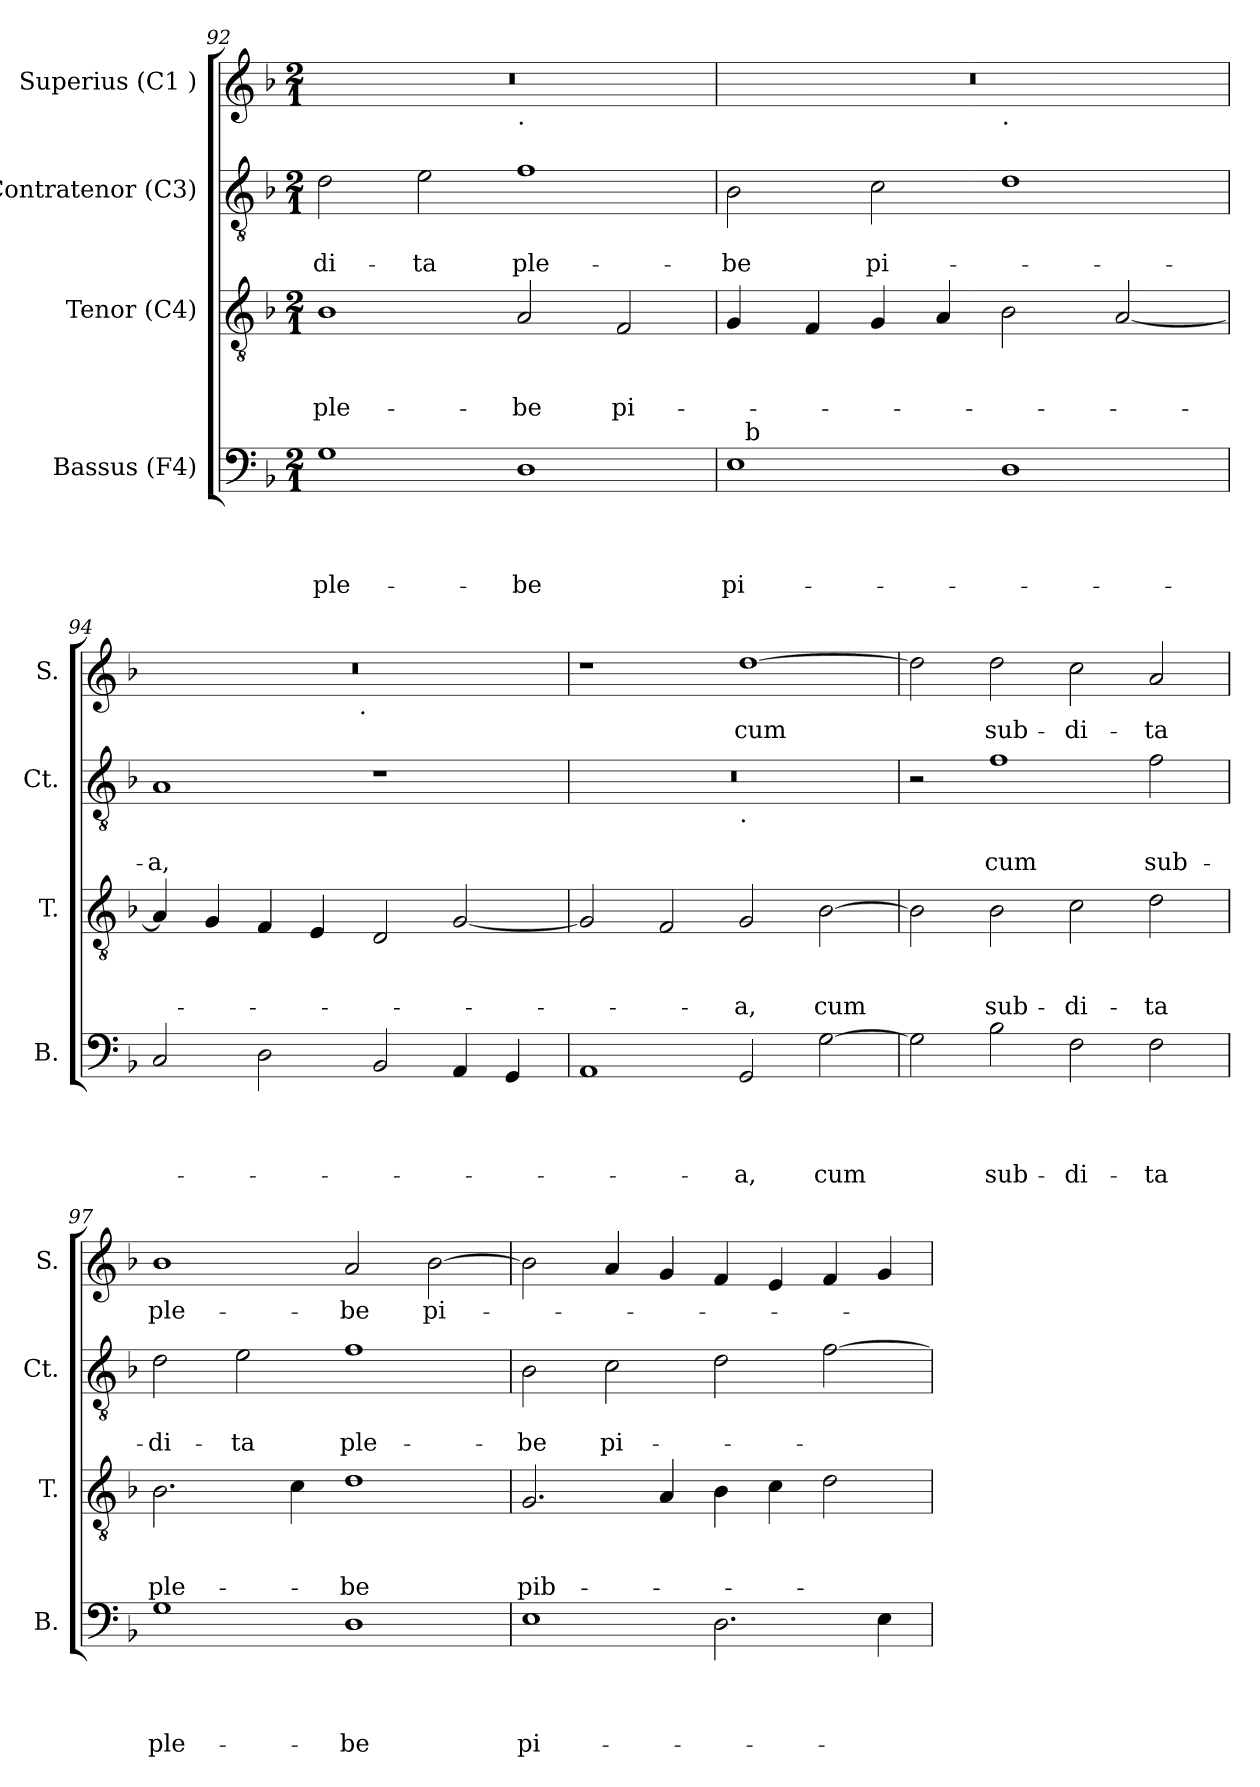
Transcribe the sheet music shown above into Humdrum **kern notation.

**kern	**text	**text	**text	**text	**kern	**text	**text	**text	**kern	**text	**text	**kern	**text
*part4	*part4	*part4	*part4	*part4	*part3	*part3	*part3	*part3	*part2	*part2	*part2	*part1	*part1
*staff4	*staff4	*staff4	*staff4	*staff4	*staff3	*staff3	*staff3	*staff3	*staff2	*staff2	*staff2	*staff1	*staff1
*I"Bassus (F4)	*	*	*	*	*I"Tenor (C4)	*	*	*	*I"Contratenor (C3)	*	*	*I"Superius (C1 )	*
*I'B.	*	*	*	*	*I'T.	*	*	*	*I'Ct.	*	*	*I'S.	*
*clefF4	*	*	*	*	*clefGv2	*	*	*	*clefGv2	*	*	*clefG2	*
*k[b-]	*	*	*	*	*k[b-]	*	*	*	*k[b-]	*	*	*k[b-]	*
*F:	*	*	*	*	*F:	*	*	*	*F:	*	*	*F:	*
*M2/1	*	*	*	*	*M2/1	*	*	*	*M2/1	*	*	*M2/1	*
=92	=92	=92	=92	=92	=92	=92	=92	=92	=92	=92	=92	=92	=92
!	!	!	!	!LO:LY:b	!	!	!	!LO:LY:b	!	!	!LO:LY:b	!	!
*	*	*	*	*	*	*	*	*	*	*	*	*^	*
1G	.	.	.	ple-	1B-	.	.	ple-	2d\	.	-di-	0r	1ryy	.
!	!	!	!	!	!	!	!	!	!	!	!LO:LY:b	!	!	!
.	.	.	.	.	.	.	.	.	2e\	.	-ta	.	.	.
!	!	!	!	!	!	!	!	!	!	!	!	!	!LO:TX:b:t=.	!
!	!	!	!	!LO:LY:b	!	!	!	!LO:LY:b	!	!	!LO:LY:b	!	!	!
1D	.	.	.	-be	2A/	.	.	-be	1f	.	ple-	.	1ryy	.
!	!	!	!	!	!	!	!	!LO:LY:b	!	!	!	!	!	!
.	.	.	.	.	2F/	.	.	pi-	.	.	.	.	.	.
=93	=93	=93	=93	=93	=93	=93	=93	=93	=93	=93	=93	=93	=93	=93
!	!	!	!	!LO:LY:b	!	!	!	!	!	!	!LO:LY:b	!	!	!
*^	*	*	*	*	*	*	*	*	*	*	*	*	*	*
1E	32ryy	.	.	.	pi-	4G/	.	.	.	2B-\	.	-be	0r	1ryy	.
!	!LO:TX:a:t=b	!	!	!	!	!	!	!	!	!	!	!	!	!	!
.	1ryy	.	.	.	.	.	.	.	.	.	.	.	.	.	.
.	.	.	.	.	.	4F/	.	.	.	.	.	.	.	.	.
!	!	!	!	!	!	!	!	!	!	!	!	!LO:LY:b	!	!	!
.	.	.	.	.	.	4G/	.	.	.	2c\	.	pi-	.	.	.
.	.	.	.	.	.	4A/	.	.	.	.	.	.	.	.	.
!	!	!	!	!	!	!	!	!	!	!	!	!	!	!LO:TX:b:t=.	!
1D	.	.	.	.	.	2B-\	.	.	.	1d	.	.	.	1ryy	.
.	2ryy	.	.	.	.	.	.	.	.	.	.	.	.	.	.
.	.	.	.	.	.	[<2A/	.	.	.	.	.	.	.	.	.
.	4...ryy	.	.	.	.	.	.	.	.	.	.	.	.	.	.
=94	=94	=94	=94	=94	=94	=94	=94	=94	=94	=94	=94	=94	=94	=94	=94
!	!	!	!	!	!	!	!	!	!	!	!	!LO:LY:b	!	!	!
*v	*v	*	*	*	*	*	*	*	*	*	*	*	*	*	*
2C/	.	.	.	.	4A/]	.	.	.	1A	.	-a,	0r	2ryy	.
.	.	.	.	.	4G/	.	.	.	.	.	.	.	.	.
2D\	.	.	.	.	4F/	.	.	.	.	.	.	.	4...ryy	.
.	.	.	.	.	4E/	.	.	.	.	.	.	.	.	.
!	!	!	!	!	!	!	!	!	!	!	!	!	!LO:TX:b:t=.	!
.	.	.	.	.	.	.	.	.	.	.	.	.	1ryy	.
2BB-/	.	.	.	.	2D/	.	.	.	1r	.	.	.	.	.
4AA/	.	.	.	.	[<2G/	.	.	.	.	.	.	.	.	.
4GG/	.	.	.	.	.	.	.	.	.	.	.	.	.	.
.	.	.	.	.	.	.	.	.	.	.	.	.	32ryy	.
*	*	*	*	*	*	*	*	*	*	*	*	*v	*v	*
!!LO:LB:g=z
=95	=95	=95	=95	=95	=95	=95	=95	=95	=95	=95	=95	=95	=95
*	*	*	*	*	*	*	*	*	*^	*	*	*	*
1AA	.	.	.	.	2G/]	.	.	.	0r	1ryy	.	.	1r	.
.	.	.	.	.	2F/	.	.	.	.	.	.	.	.	.
!	!	!	!	!	!	!	!	!	!	!LO:TX:b:t=.	!	!	!	!
!	!	!	!	!LO:LY:b	!	!	!	!LO:LY:b	!	!	!	!	!	!LO:LY:b
2GG/	.	.	.	-a,	2G/	.	.	-a,	.	1ryy	.	.	[>1dd	cum
!	!	!	!	!LO:LY:b	!	!	!	!LO:LY:b	!	!	!	!	!	!
[>2G\	.	.	.	cum	[>2B-\	.	.	cum	.	.	.	.	.	.
*	*	*	*	*	*	*	*	*	*v	*v	*	*	*	*
=96	=96	=96	=96	=96	=96	=96	=96	=96	=96	=96	=96	=96	=96
2G\]	.	.	.	.	2B-\]	.	.	.	2r	.	.	2dd\]	.
!	!	!	!	!LO:LY:b	!	!	!	!LO:LY:b	!	!	!LO:LY:b	!	!LO:LY:b
2B-\	.	.	.	sub-	2B-\	.	.	sub-	1f	.	cum	2dd\	sub-
!	!	!	!	!LO:LY:b	!	!	!	!LO:LY:b	!	!	!	!	!LO:LY:b
2F\	.	.	.	-di-	2c\	.	.	-di-	.	.	.	2cc\	-di-
!	!	!	!	!LO:LY:b	!	!	!	!LO:LY:b	!	!	!LO:LY:b	!	!LO:LY:b
2F\	.	.	.	-ta	2d\	.	.	-ta	2f\	.	sub-	2a/	-ta
=97	=97	=97	=97	=97	=97	=97	=97	=97	=97	=97	=97	=97	=97
!	!	!	!	!LO:LY:b	!	!	!	!LO:LY:b	!	!	!LO:LY:b	!	!LO:LY:b
1G	.	.	.	ple-	2.B-\	.	.	ple-	2d\	.	-di-	1b-	ple-
!	!	!	!	!	!	!	!	!	!	!	!LO:LY:b	!	!
.	.	.	.	.	.	.	.	.	2e\	.	-ta	.	.
.	.	.	.	.	4c\	.	.	.	.	.	.	.	.
!	!	!	!	!LO:LY:b	!	!	!	!LO:LY:b	!	!	!LO:LY:b	!	!LO:LY:b
1D	.	.	.	-be	1d	.	.	-be	1f	.	ple-	2a/	-be
!	!	!	!	!	!	!	!	!	!	!	!	!	!LO:LY:b
.	.	.	.	.	.	.	.	.	.	.	.	[>2b-\	pi-
=98	=98	=98	=98	=98	=98	=98	=98	=98	=98	=98	=98	=98	=98
!	!	!	!	!LO:LY:b	!	!	!	!LO:LY:b	!	!	!LO:LY:b	!	!
1E	.	.	.	pi-	2.G/	.	.	pib-	2B-\	.	-be	2b-\]	.
!	!	!	!	!	!	!	!	!	!	!	!LO:LY:b	!	!
.	.	.	.	.	.	.	.	.	2c\	.	pi-	4a/	.
.	.	.	.	.	4A/	.	.	.	.	.	.	4g/	.
2.D\	.	.	.	.	4B-\	.	.	.	2d\	.	.	4f/	.
.	.	.	.	.	4c\	.	.	.	.	.	.	4e/	.
.	.	.	.	.	2d\	.	.	.	[>2f\	.	.	4f/	.
4E\	.	.	.	.	.	.	.	.	.	.	.	4g/	.
=	=	=	=	=	=	=	=	=	=	=	=	=	=
*-	*-	*-	*-	*-	*-	*-	*-	*-	*-	*-	*-	*-	*-
